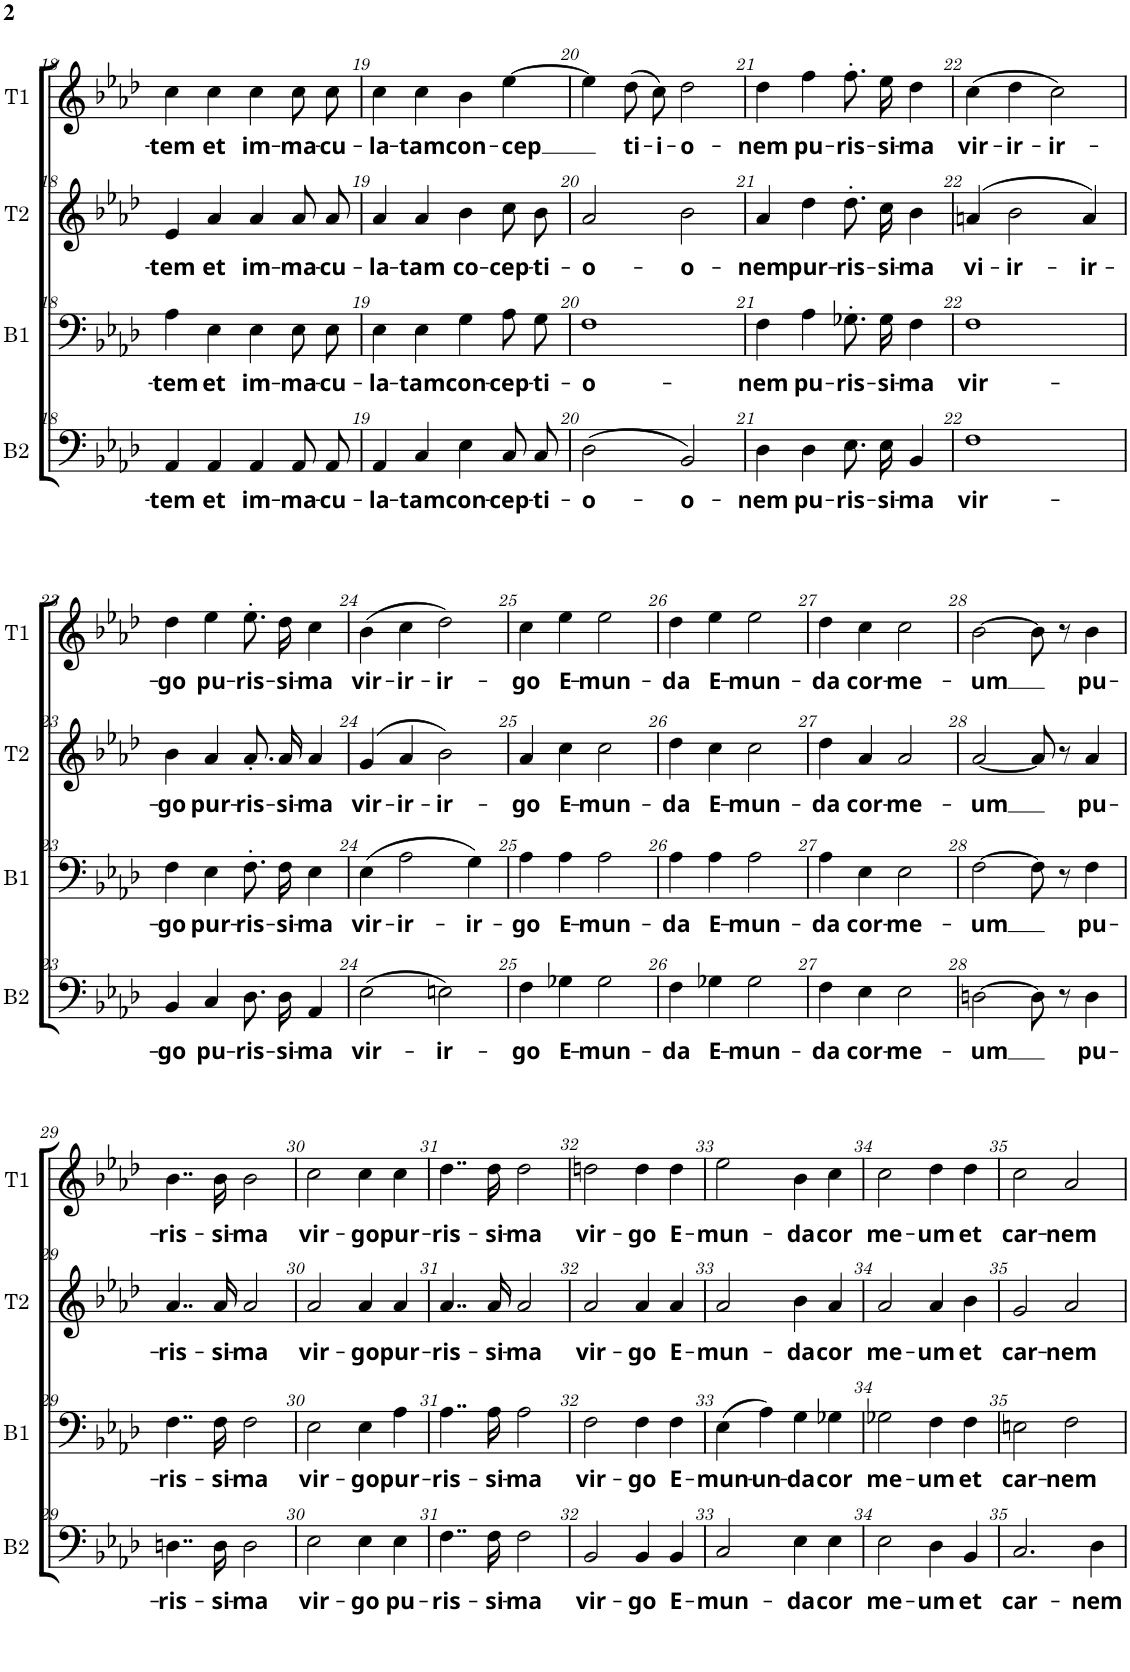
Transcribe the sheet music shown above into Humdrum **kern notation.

**kern	**text	**kern	**text	**kern	**text	**kern	**text
*part4	*part4	*part3	*part3	*part2	*part2	*part1	*part1
*staff4	*staff4	*staff3	*staff3	*staff2	*staff2	*staff1	*staff1
*I"Basse 2	*	*I"Basse 1	*	*I"Ténor 2	*	*I"Ténor 1	*
*I'B2	*	*I'B1	*	*I'T2	*	*I'T1	*
!!LO:PB:g=z
*clefF4	*	*clefF4	*	*clefG2	*	*clefG2	*
*k[b-e-a-d-]	*	*k[b-e-a-d-]	*	*k[b-e-a-d-]	*	*k[b-e-a-d-]	*
*M4/4	*	*M4/4	*	*M4/4	*	*M4/4	*
*met(c)	*	*met(c)	*	*met(c)	*	*met(c)	*
=18	=18	=18	=18	=18	=18	=18	=18
!	!LO:LY:b	!	!LO:LY:b	!	!LO:LY:b	!	!LO:LY:b
4AA-/	-tem	4A-\	-tem	4e-/	-tem	4cc\	-tem
!	!LO:LY:b	!	!LO:LY:b	!	!LO:LY:b	!	!LO:LY:b
4AA-/	et	4E-\	et	4a-/	et	4cc\	et
!	!LO:LY:b	!	!LO:LY:b	!	!LO:LY:b	!	!LO:LY:b
4AA-/	im-	4E-\	im-	4a-/	im-	4cc\	im-
!	!LO:LY:b	!	!LO:LY:b	!	!LO:LY:b	!	!LO:LY:b
8AA-/L	-ma-	8E-\L	-ma-	8a-/L	-ma-	8cc\L	-ma-
!	!LO:LY:b	!	!LO:LY:b	!	!LO:LY:b	!	!LO:LY:b
8AA-/J	-cu-	8E-\J	-cu-	8a-/J	-cu-	8cc\J	-cu-
=19	=19	=19	=19	=19	=19	=19	=19
!	!LO:LY:b	!	!LO:LY:b	!	!LO:LY:b	!	!LO:LY:b
4AA-/	-la-	4E-\	-la-	4a-/	-la-	4cc\	-la-
!	!LO:LY:b	!	!LO:LY:b	!	!LO:LY:b	!	!LO:LY:b
4C/	-tam	4E-\	-tam	4a-/	-tam	4cc\	-tam
!	!LO:LY:b	!	!LO:LY:b	!	!LO:LY:b	!	!LO:LY:b
4E-\	con-	4G\	con-	4b-\	co-	4b-\	con-
!	!LO:LY:b	!	!LO:LY:b	!	!LO:LY:b	!	!LO:LY:b
8C/L	-cep-	8A-\L	-cep-	8cc\L	-cep-	[4ee-\	-cep
!	!LO:LY:b	!	!LO:LY:b	!	!LO:LY:b	!	!
8C/J	-ti-	8G\J	-ti-	8b-\J	-ti-	.	.
=20	=20	=20	=20	=20	=20	=20	=20
!	!LO:LY:b	!	!LO:LY:b	!	!LO:LY:b	!	!
(2D-\	-o-	1F	-o-	2a-/	-o-	4ee-\]	.
!	!	!	!	!	!	!	!LO:LY:b
.	.	.	.	.	.	(8dd-\L	ti-
!	!	!	!	!	!	!	!LO:LY:b
.	.	.	.	.	.	8cc\J)	-i-
!	!LO:LY:b	!	!	!	!LO:LY:b	!	!LO:LY:b
2BB-/)	-o-	.	.	2b-\	-o-	2dd-\	-o-
=21	=21	=21	=21	=21	=21	=21	=21
!	!LO:LY:b	!	!LO:LY:b	!	!LO:LY:b	!	!LO:LY:b
4D-\	-nem	4F\	-nem	4a-/	-nem	4dd-\	-nem
!	!LO:LY:b	!	!LO:LY:b	!	!LO:LY:b	!	!LO:LY:b
4D-\	pu-	4A-\	pu-	4dd-\	pur-	4ff\	pu-
!	!LO:LY:b	!	!LO:LY:b	!	!LO:LY:b	!	!LO:LY:b
8.E-\L	-ris-	8.G-X'\L	-ris-	8.dd-'\L	-ris-	8.ff'\L	-ris-
!	!LO:LY:b	!	!LO:LY:b	!	!LO:LY:b	!	!LO:LY:b
16E-\Jk	-si-	16G-\Jk	-si-	16cc\Jk	-si-	16ee-\Jk	-si-
!	!LO:LY:b	!	!LO:LY:b	!	!LO:LY:b	!	!LO:LY:b
4BB-/	-ma	4F\	-ma	4b-\	-ma	4dd-\	-ma
=22	=22	=22	=22	=22	=22	=22	=22
!	!LO:LY:b	!	!LO:LY:b	!	!LO:LY:b	!	!LO:LY:b
1F	vir-	1F	vir-	(4an/	vi-	(4cc\	vir-
!	!	!	!	!	!LO:LY:b	!	!LO:LY:b
.	.	.	.	2b-\	-ir-	4dd-\	-ir-
!	!	!	!	!	!	!	!LO:LY:b
.	.	.	.	.	.	2cc\)	-ir-
!	!	!	!	!	!LO:LY:b	!	!
.	.	.	.	4a/)	-ir-	.	.
!!LO:LB:g=z
=23	=23	=23	=23	=23	=23	=23	=23
!	!LO:LY:b	!	!LO:LY:b	!	!LO:LY:b	!	!LO:LY:b
4BB-/	-go	4F\	-go	4b-\	-go	4dd-\	-go
!	!LO:LY:b	!	!LO:LY:b	!	!LO:LY:b	!	!LO:LY:b
4C/	pu-	4E-\	pur-	4a-/	pur-	4ee-\	pu-
!	!LO:LY:b	!	!LO:LY:b	!	!LO:LY:b	!	!LO:LY:b
8.D-\L	-ris-	8.F'\L	-ris-	8.a-'/L	-ris-	8.ee-'\L	-ris-
!	!LO:LY:b	!	!LO:LY:b	!	!LO:LY:b	!	!LO:LY:b
16D-\Jk	-si-	16F\Jk	-si-	16a-/Jk	-si-	16dd-\Jk	-si-
!	!LO:LY:b	!	!LO:LY:b	!	!LO:LY:b	!	!LO:LY:b
4AA-/	-ma	4E-\	-ma	4a-/	-ma	4cc\	-ma
=24	=24	=24	=24	=24	=24	=24	=24
!	!LO:LY:b	!	!LO:LY:b	!	!LO:LY:b	!	!LO:LY:b
(2E-\	vir-	(4E-\	vir-	(4g/	vir-	(4b-\	vir-
!	!	!	!LO:LY:b	!	!LO:LY:b	!	!LO:LY:b
.	.	2A-\	-ir-	4a-/	-ir-	4cc\	-ir-
!	!LO:LY:b	!	!	!	!LO:LY:b	!	!LO:LY:b
2En\)	-ir-	.	.	2b-\)	-ir-	2dd-\)	-ir-
!	!	!	!LO:LY:b	!	!	!	!
.	.	4G\)	-ir-	.	.	.	.
=25	=25	=25	=25	=25	=25	=25	=25
!	!LO:LY:b	!	!LO:LY:b	!	!LO:LY:b	!	!LO:LY:b
4F\	-go	4A-\	-go	4a-/	-go	4cc\	-go
!	!LO:LY:b	!	!LO:LY:b	!	!LO:LY:b	!	!LO:LY:b
4G-X\	E-	4A-\	E-	4cc\	E-	4ee-\	E-
!	!LO:LY:b	!	!LO:LY:b	!	!LO:LY:b	!	!LO:LY:b
2G-\	-mun-	2A-\	-mun-	2cc\	-mun-	2ee-\	-mun-
=26	=26	=26	=26	=26	=26	=26	=26
!	!LO:LY:b	!	!LO:LY:b	!	!LO:LY:b	!	!LO:LY:b
4F\	-da	4A-\	-da	4dd-\	-da	4dd-\	-da
!	!LO:LY:b	!	!LO:LY:b	!	!LO:LY:b	!	!LO:LY:b
4G-X\	E-	4A-\	E-	4cc\	E-	4ee-\	E-
!	!LO:LY:b	!	!LO:LY:b	!	!LO:LY:b	!	!LO:LY:b
2G-\	-mun-	2A-\	-mun-	2cc\	-mun-	2ee-\	-mun-
=27	=27	=27	=27	=27	=27	=27	=27
!	!LO:LY:b	!	!LO:LY:b	!	!LO:LY:b	!	!LO:LY:b
4F\	-da	4A-\	-da	4dd-\	-da	4dd-\	-da
!	!LO:LY:b	!	!LO:LY:b	!	!LO:LY:b	!	!LO:LY:b
4E-\	cor-	4E-\	cor-	4a-/	cor-	4cc\	cor-
!	!LO:LY:b	!	!LO:LY:b	!	!LO:LY:b	!	!LO:LY:b
2E-\	-me-	2E-\	-me-	2a-/	-me-	2cc\	-me-
=28	=28	=28	=28	=28	=28	=28	=28
!	!LO:LY:b	!	!LO:LY:b	!	!LO:LY:b	!	!LO:LY:b
[2Dn\	-um	[2F\	-um	[2a-/	-um	[2b-\	-um
8D\]	.	8F\]	.	8a-/]	.	8b-\]	.
8r	.	8r	.	8r	.	8r	.
!	!LO:LY:b	!	!LO:LY:b	!	!LO:LY:b	!	!LO:LY:b
4D\	pu-	4F\	pu-	4a-/	pu-	4b-\	pu-
!!LO:LB:g=z
=29	=29	=29	=29	=29	=29	=29	=29
!	!LO:LY:b	!	!LO:LY:b	!	!LO:LY:b	!	!LO:LY:b
4..Dn\	-ris-	4..F\	-ris-	4..a-/	-ris-	4..b-\	-ris-
!	!LO:LY:b	!	!LO:LY:b	!	!LO:LY:b	!	!LO:LY:b
16D\	-si-	16F\	-si-	16a-/	-si-	16b-\	-si-
!	!LO:LY:b	!	!LO:LY:b	!	!LO:LY:b	!	!LO:LY:b
2D\	-ma	2F\	-ma	2a-/	-ma	2b-\	-ma
=30	=30	=30	=30	=30	=30	=30	=30
!	!LO:LY:b	!	!LO:LY:b	!	!LO:LY:b	!	!LO:LY:b
2E-\	vir-	2E-\	vir-	2a-/	vir-	2cc\	vir-
!	!LO:LY:b	!	!LO:LY:b	!	!LO:LY:b	!	!LO:LY:b
4E-\	-go	4E-\	-go	4a-/	-go	4cc\	-go
!	!LO:LY:b	!	!LO:LY:b	!	!LO:LY:b	!	!LO:LY:b
4E-\	pu-	4A-\	pur-	4a-/	pur-	4cc\	pur-
=31	=31	=31	=31	=31	=31	=31	=31
!	!LO:LY:b	!	!LO:LY:b	!	!LO:LY:b	!	!LO:LY:b
4..F\	-ris-	4..A-\	-ris-	4..a-/	-ris-	4..dd-\	-ris-
!	!LO:LY:b	!	!LO:LY:b	!	!LO:LY:b	!	!LO:LY:b
16F\	-si-	16A-\	-si-	16a-/	-si-	16dd-\	-si-
!	!LO:LY:b	!	!LO:LY:b	!	!LO:LY:b	!	!LO:LY:b
2F\	-ma	2A-\	-ma	2a-/	-ma	2dd-\	-ma
=32	=32	=32	=32	=32	=32	=32	=32
!	!LO:LY:b	!	!LO:LY:b	!	!LO:LY:b	!	!LO:LY:b
2BB-/	vir-	2F\	vir-	2a-/	vir-	2ddn\	vir-
!	!LO:LY:b	!	!LO:LY:b	!	!LO:LY:b	!	!LO:LY:b
4BB-/	-go	4F\	-go	4a-/	-go	4dd\	-go
!	!LO:LY:b	!	!LO:LY:b	!	!LO:LY:b	!	!LO:LY:b
4BB-/	E-	4F\	E-	4a-/	E-	4dd\	E-
=33	=33	=33	=33	=33	=33	=33	=33
!	!LO:LY:b	!	!LO:LY:b	!	!LO:LY:b	!	!LO:LY:b
2C/	-mun-	(4E-\	-mun-	2a-/	-mun-	2ee-\	-mun-
!	!	!	!LO:LY:b	!	!	!	!
.	.	4A-\)	-un-	.	.	.	.
!	!LO:LY:b	!	!LO:LY:b	!	!LO:LY:b	!	!LO:LY:b
4E-\	-da	4G\	-da	4b-\	-da	4b-\	-da
!	!LO:LY:b	!	!LO:LY:b	!	!LO:LY:b	!	!LO:LY:b
4E-\	cor	4G-X\	cor	4a-/	cor	4cc\	cor
=34	=34	=34	=34	=34	=34	=34	=34
!	!LO:LY:b	!	!LO:LY:b	!	!LO:LY:b	!	!LO:LY:b
2E-\	me-	2G-X\	me-	2a-/	me-	2cc\	me-
!	!LO:LY:b	!	!LO:LY:b	!	!LO:LY:b	!	!LO:LY:b
4D-\	-um	4F\	-um	4a-/	-um	4dd-\	-um
!	!LO:LY:b	!	!LO:LY:b	!	!LO:LY:b	!	!LO:LY:b
4BB-/	et	4F\	et	4b-\	et	4dd-\	et
=35	=35	=35	=35	=35	=35	=35	=35
!	!LO:LY:b	!	!LO:LY:b	!	!LO:LY:b	!	!LO:LY:b
2.C/	car-	2En\	car-	2g/	car-	2cc\	car-
!	!	!	!LO:LY:b	!	!LO:LY:b	!	!LO:LY:b
.	.	2F\	-nem	2a-/	-nem	2a-/	-nem
!	!LO:LY:b	!	!	!	!	!	!
4D-\	-nem	.	.	.	.	.	.
=	=	=	=	=	=	=	=
*-	*-	*-	*-	*-	*-	*-	*-
